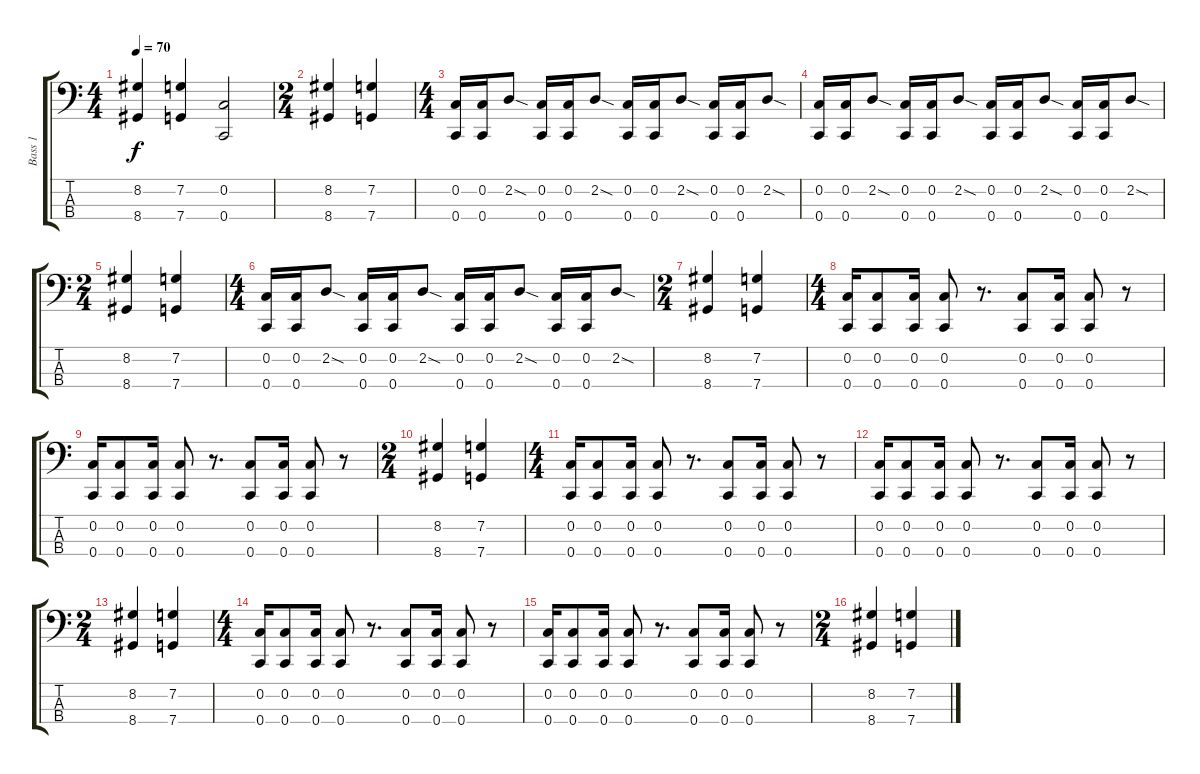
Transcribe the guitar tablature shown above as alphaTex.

\track ("Bass 1" "Bass 1") {instrument electricbassfinger}
\staff {score tabs}
\tuning (F2 C2 G1 C1) {hide}
\ts (4 4)
\tempo 70
\clef f4
\ks c
(8.2 8.4).4{dy f} (7.2 7.4).4 (0.2 0.4).2 |
\ts (2 4)
(8.2 8.4).4 (7.2 7.4).4 |
\ts (4 4)
(0.2 0.4).16 (0.2 0.4).16 2.2{sod}.8 (0.2 0.4).16 (0.2 0.4).16 2.2{sod}.8 (0.2 0.4).16 (0.2 0.4).16 2.2{sod}.8 (0.2 0.4).16 (0.2 0.4).16 2.2{sod}.8 |
(0.2 0.4).16 (0.2 0.4).16 2.2{sod}.8 (0.2 0.4).16 (0.2 0.4).16 2.2{sod}.8 (0.2 0.4).16 (0.2 0.4).16 2.2{sod}.8 (0.2 0.4).16 (0.2 0.4).16 2.2{sod}.8 |
\ts (2 4)
(8.2 8.4).4 (7.2 7.4).4 |
\ts (4 4)
(0.2 0.4).16 (0.2 0.4).16 2.2{sod}.8 (0.2 0.4).16 (0.2 0.4).16 2.2{sod}.8 (0.2 0.4).16 (0.2 0.4).16 2.2{sod}.8 (0.2 0.4).16 (0.2 0.4).16 2.2{sod}.8 |
\ts (2 4)
(8.2 8.4).4 (7.2 7.4).4 |
\ts (4 4)
(0.2 0.4).16 (0.2 0.4).8 (0.2 0.4).16 (0.2 0.4).8 r.8{d} (0.2 0.4).8 (0.2 0.4).16 (0.2 0.4).8 r.8 |
(0.2 0.4).16 (0.2 0.4).8 (0.2 0.4).16 (0.2 0.4).8 r.8{d} (0.2 0.4).8 (0.2 0.4).16 (0.2 0.4).8 r.8 |
\ts (2 4)
(8.2 8.4).4 (7.2 7.4).4 |
\ts (4 4)
(0.2 0.4).16 (0.2 0.4).8 (0.2 0.4).16 (0.2 0.4).8 r.8{d} (0.2 0.4).8 (0.2 0.4).16 (0.2 0.4).8 r.8 |
(0.2 0.4).16 (0.2 0.4).8 (0.2 0.4).16 (0.2 0.4).8 r.8{d} (0.2 0.4).8 (0.2 0.4).16 (0.2 0.4).8 r.8 |
\ts (2 4)
(8.2 8.4).4 (7.2 7.4).4 |
\ts (4 4)
(0.2 0.4).16 (0.2 0.4).8 (0.2 0.4).16 (0.2 0.4).8 r.8{d} (0.2 0.4).8 (0.2 0.4).16 (0.2 0.4).8 r.8 |
(0.2 0.4).16 (0.2 0.4).8 (0.2 0.4).16 (0.2 0.4).8 r.8{d} (0.2 0.4).8 (0.2 0.4).16 (0.2 0.4).8 r.8 |
\ts (2 4)
(8.2 8.4).4 (7.2 7.4).4
